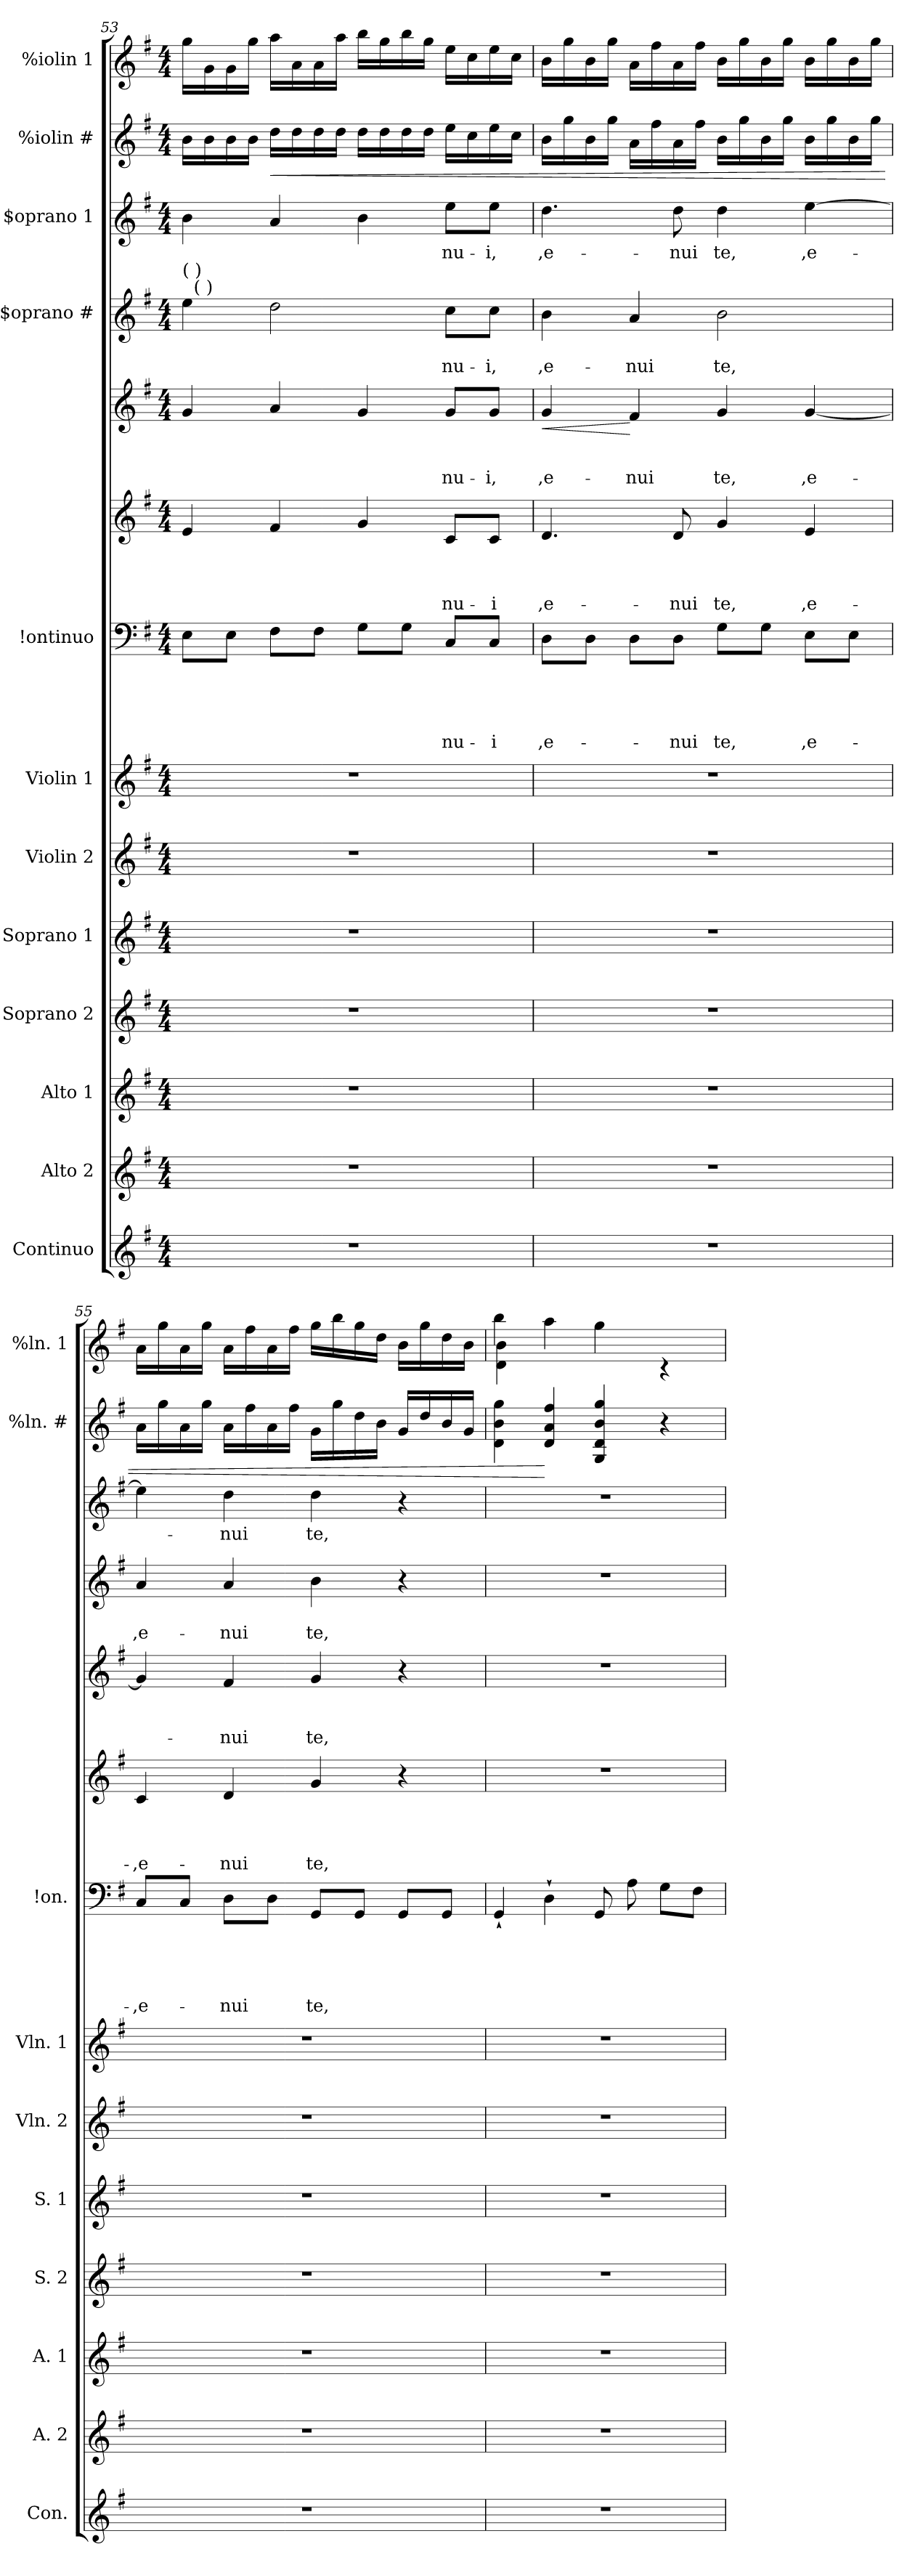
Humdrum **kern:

**kern	**kern	**kern	**kern	**kern	**kern	**kern	**kern	**text	**text	**text	**text	**text	**kern	**text	**text	**text	**text	**kern	**text	**text	**text	**dynam	**kern	**text	**text	**kern	**text	**kern	**dynam	**kern
*part14	*part13	*part12	*part11	*part10	*part9	*part8	*part7	*part7	*part7	*part7	*part7	*part7	*part6	*part6	*part6	*part6	*part6	*part5	*part5	*part5	*part5	*part5	*part4	*part4	*part4	*part3	*part3	*part2	*part2	*part1
*staff14	*staff13	*staff12	*staff11	*staff10	*staff9	*staff8	*staff7	*staff7	*staff7	*staff7	*staff7	*staff7	*staff6	*staff6	*staff6	*staff6	*staff6	*staff5	*staff5	*staff5	*staff5	*staff5	*staff4	*staff4	*staff4	*staff3	*staff3	*staff2	*staff2	*staff1
*I"Continuo	*I"Alto 2	*I"Alto 1	*I"Soprano 2	*I"Soprano 1	*I"Violin 2	*I"Violin 1	*I"!ontinuo	*	*	*	*	*	*I""lto #	*	*	*	*	*I""lto 1	*	*	*	*	*I"$oprano #	*	*	*I"$oprano 1	*	*I"%iolin #	*	*I"%iolin 1
*I'Con.	*I'A. 2	*I'A. 1	*I'S. 2	*I'S. 1	*I'Vln. 2	*I'Vln. 1	*I'!on.	*	*	*	*	*	*	*	*	*	*	*	*	*	*	*	*	*	*	*	*	*I'%ln. #	*	*I'%ln. 1
*clefG2	*clefG2	*clefG2	*clefG2	*clefG2	*clefG2	*clefG2	*clefF4	*	*	*	*	*	*clefG2	*	*	*	*	*clefG2	*	*	*	*	*clefG2	*	*	*clefG2	*	*clefG2	*	*clefG2
*k[f#]	*k[f#]	*k[f#]	*k[f#]	*k[f#]	*k[f#]	*k[f#]	*k[f#]	*	*	*	*	*	*k[f#]	*	*	*	*	*k[f#]	*	*	*	*	*k[f#]	*	*	*k[f#]	*	*k[f#]	*	*k[f#]
*G:	*G:	*G:	*G:	*G:	*G:	*G:	*G:	*	*	*	*	*	*G:	*	*	*	*	*G:	*	*	*	*	*G:	*	*	*G:	*	*G:	*	*G:
*M4/4	*M4/4	*M4/4	*M4/4	*M4/4	*M4/4	*M4/4	*M4/4	*	*	*	*	*	*M4/4	*	*	*	*	*M4/4	*	*	*	*	*M4/4	*	*	*M4/4	*	*M4/4	*	*M4/4
=53	=53	=53	=53	=53	=53	=53	=53	=53	=53	=53	=53	=53	=53	=53	=53	=53	=53	=53	=53	=53	=53	=53	=53	=53	=53	=53	=53	=53	=53	=53
!	!	!	!	!	!	!	!	!	!	!	!	!	!	!	!	!	!	!	!	!	!	!	!LO:TX:a:t=( )\n      ( )	!	!	!	!	!	!	!
1r	1r	1r	1r	1r	1r	1r	8E\L	.	.	.	.	.	4e/	.	.	.	.	4g/	.	.	.	.	4ee\	.	.	4b\	.	16b\LL	.	16gg\LL
.	.	.	.	.	.	.	.	.	.	.	.	.	.	.	.	.	.	.	.	.	.	.	.	.	.	.	.	16b\	.	16g\
.	.	.	.	.	.	.	8E\J	.	.	.	.	.	.	.	.	.	.	.	.	.	.	.	.	.	.	.	.	16b\	.	16g\
.	.	.	.	.	.	.	.	.	.	.	.	.	.	.	.	.	.	.	.	.	.	.	.	.	.	.	.	16b\JJ	.	16gg\JJ
!	!	!	!	!	!	!	!	!	!	!	!	!	!	!	!	!	!	!	!	!	!	!	!	!	!	!	!	!	!LO:HP:b	!
.	.	.	.	.	.	.	8F#>\L	.	.	.	.	.	4f#/	.	.	.	.	4a/	.	.	.	.	2dd\	.	.	4a/	.	16dd\LL	<	16aa\LL
.	.	.	.	.	.	.	.	.	.	.	.	.	.	.	.	.	.	.	.	.	.	.	.	.	.	.	.	16dd\	.	16a\
.	.	.	.	.	.	.	8F#\J	.	.	.	.	.	.	.	.	.	.	.	.	.	.	.	.	.	.	.	.	16dd\	.	16a\
.	.	.	.	.	.	.	.	.	.	.	.	.	.	.	.	.	.	.	.	.	.	.	.	.	.	.	.	16dd\JJ	.	16aa\JJ
.	.	.	.	.	.	.	8G\L	.	.	.	.	.	4g/	.	.	.	.	4g/	.	.	.	.	.	.	.	4b\	.	16dd\LL	.	16bb\LL
.	.	.	.	.	.	.	.	.	.	.	.	.	.	.	.	.	.	.	.	.	.	.	.	.	.	.	.	16dd\	.	16gg\
.	.	.	.	.	.	.	8G\J	.	.	.	.	.	.	.	.	.	.	.	.	.	.	.	.	.	.	.	.	16dd\	.	16bb\
.	.	.	.	.	.	.	.	.	.	.	.	.	.	.	.	.	.	.	.	.	.	.	.	.	.	.	.	16dd\JJ	.	16gg\JJ
!	!	!	!	!	!	!	!	!	!	!	!	!LO:LY:a	!	!	!	!	!LO:LY:b	!	!	!	!LO:LY:b	!	!	!	!LO:LY:b	!	!LO:LY:b	!	!	!
.	.	.	.	.	.	.	8C/L	.	.	.	.	-nu-	8c/L	.	.	.	-nu-	8g/L	.	.	-nu-	.	8cc\L	.	-nu-	8ee\L	-nu-	16ee\LL	.	16ee\LL
.	.	.	.	.	.	.	.	.	.	.	.	.	.	.	.	.	.	.	.	.	.	.	.	.	.	.	.	16cc\	.	16cc\
!	!	!	!	!	!	!	!	!	!	!	!	!LO:LY:a	!	!	!	!	!LO:LY:b	!	!	!	!LO:LY:b	!	!	!	!LO:LY:b	!	!LO:LY:b	!	!	!
.	.	.	.	.	.	.	8C/J	.	.	.	.	-i	8c/J	.	.	.	-i	8g/J	.	.	-i,	.	8cc\J	.	-i,	8ee\J	-i,	16ee\	.	16ee\
.	.	.	.	.	.	.	.	.	.	.	.	.	.	.	.	.	.	.	.	.	.	.	.	.	.	.	.	16cc\JJ	.	16cc\JJ
!!LO:PB:g=z
=54	=54	=54	=54	=54	=54	=54	=54	=54	=54	=54	=54	=54	=54	=54	=54	=54	=54	=54	=54	=54	=54	=54	=54	=54	=54	=54	=54	=54	=54	=54
!	!	!	!	!	!	!	!	!	!	!	!	!LO:LY:a	!	!	!	!	!LO:LY:b	!	!	!	!LO:LY:b	!LO:HP:b	!	!	!LO:LY:b	!	!LO:LY:b	!	!	!
1r	1r	1r	1r	1r	1r	1r	8D>\L	.	.	.	.	,e-	4.d/	.	.	.	,e-	4g/	.	.	,e-	<	4b\	.	,e-	4.dd\	,e-	16b\LL	.	16b\LL
.	.	.	.	.	.	.	.	.	.	.	.	.	.	.	.	.	.	.	.	.	.	.	.	.	.	.	.	16gg\	.	16gg\
.	.	.	.	.	.	.	8D\J	.	.	.	.	.	.	.	.	.	.	.	.	.	.	.	.	.	.	.	.	16b\	.	16b\
.	.	.	.	.	.	.	.	.	.	.	.	.	.	.	.	.	.	.	.	.	.	.	.	.	.	.	.	16gg\JJ	.	16gg\JJ
!	!	!	!	!	!	!	!	!	!	!	!	!	!	!	!	!	!	!	!	!	!LO:LY:b	!	!	!	!LO:LY:b	!	!	!	!	!
.	.	.	.	.	.	.	8D>\L	.	.	.	.	.	.	.	.	.	.	4f#/	.	.	-nui	[	4a/	.	-nui	.	.	16a\LL	.	16a\LL
.	.	.	.	.	.	.	.	.	.	.	.	.	.	.	.	.	.	.	.	.	.	.	.	.	.	.	.	16ff#\	.	16ff#\
!	!	!	!	!	!	!	!	!	!	!	!	!LO:LY:a	!	!	!	!	!LO:LY:b	!	!	!	!	!	!	!	!	!	!LO:LY:b	!	!	!
.	.	.	.	.	.	.	8D\J	.	.	.	.	-nui	8d/	.	.	.	-nui	.	.	.	.	.	.	.	.	8dd\	-nui	16a\	.	16a\
.	.	.	.	.	.	.	.	.	.	.	.	.	.	.	.	.	.	.	.	.	.	.	.	.	.	.	.	16ff#\JJ	.	16ff#\JJ
!	!	!	!	!	!	!	!	!	!	!	!	!LO:LY:a	!	!	!	!	!LO:LY:b	!	!	!	!LO:LY:b	!	!	!	!LO:LY:b	!	!LO:LY:b	!	!	!
.	.	.	.	.	.	.	8G\L	.	.	.	.	te,	4g/	.	.	.	te,	4g/	.	.	te,	.	2b\	.	te,	4dd\	te,	16b\LL	.	16b\LL
.	.	.	.	.	.	.	.	.	.	.	.	.	.	.	.	.	.	.	.	.	.	.	.	.	.	.	.	16gg\	.	16gg\
.	.	.	.	.	.	.	8G\J	.	.	.	.	.	.	.	.	.	.	.	.	.	.	.	.	.	.	.	.	16b\	.	16b\
.	.	.	.	.	.	.	.	.	.	.	.	.	.	.	.	.	.	.	.	.	.	.	.	.	.	.	.	16gg\JJ	.	16gg\JJ
!	!	!	!	!	!	!	!	!	!	!	!	!LO:LY:a	!	!	!	!	!LO:LY:b	!	!	!	!LO:LY:b	!	!	!	!	!	!LO:LY:b	!	!	!
.	.	.	.	.	.	.	8E\L	.	.	.	.	,e-	4e/	.	.	.	,e-	[<4g/	.	.	,e-	.	.	.	.	[>4ee\	,e-	16b\LL	.	16b\LL
.	.	.	.	.	.	.	.	.	.	.	.	.	.	.	.	.	.	.	.	.	.	.	.	.	.	.	.	16gg\	.	16gg\
.	.	.	.	.	.	.	8E\J	.	.	.	.	.	.	.	.	.	.	.	.	.	.	.	.	.	.	.	.	16b\	.	16b\
.	.	.	.	.	.	.	.	.	.	.	.	.	.	.	.	.	.	.	.	.	.	.	.	.	.	.	.	16gg\JJ	.	16gg\JJ
=55	=55	=55	=55	=55	=55	=55	=55	=55	=55	=55	=55	=55	=55	=55	=55	=55	=55	=55	=55	=55	=55	=55	=55	=55	=55	=55	=55	=55	=55	=55
!	!	!	!	!	!	!	!	!	!	!	!	!LO:LY:a	!	!	!	!	!LO:LY:b	!	!	!	!	!	!	!	!LO:LY:b	!	!	!	!	!
1r	1r	1r	1r	1r	1r	1r	8C/L	.	.	.	.	-,e-	4c/	.	.	.	-,e-	4g/]	.	.	.	.	4a/	.	,e-	4ee\]	.	16a\LL	.	16a\LL
.	.	.	.	.	.	.	.	.	.	.	.	.	.	.	.	.	.	.	.	.	.	.	.	.	.	.	.	16gg\	.	16gg\
.	.	.	.	.	.	.	8C/J	.	.	.	.	.	.	.	.	.	.	.	.	.	.	.	.	.	.	.	.	16a\	.	16a\
.	.	.	.	.	.	.	.	.	.	.	.	.	.	.	.	.	.	.	.	.	.	.	.	.	.	.	.	16gg\JJ	.	16gg\JJ
!	!	!	!	!	!	!	!	!	!	!	!	!LO:LY:a	!	!	!	!	!LO:LY:b	!	!	!	!LO:LY:b	!	!	!	!LO:LY:b	!	!LO:LY:b	!	!	!
.	.	.	.	.	.	.	8D\L	.	.	.	.	-nui	4d/	.	.	.	-nui	4f#/	.	.	-nui	.	4a/	.	-nui	4dd\	-nui	16a\LL	.	16a\LL
.	.	.	.	.	.	.	.	.	.	.	.	.	.	.	.	.	.	.	.	.	.	.	.	.	.	.	.	16ff#\	.	16ff#\
.	.	.	.	.	.	.	8D\J	.	.	.	.	.	.	.	.	.	.	.	.	.	.	.	.	.	.	.	.	16a\	.	16a\
.	.	.	.	.	.	.	.	.	.	.	.	.	.	.	.	.	.	.	.	.	.	.	.	.	.	.	.	16ff#\JJ	.	16ff#\JJ
!	!	!	!	!	!	!	!	!	!	!	!	!LO:LY:a	!	!	!	!	!LO:LY:b	!	!	!	!LO:LY:b	!	!	!	!LO:LY:b	!	!LO:LY:b	!	!	!
.	.	.	.	.	.	.	8GG/L	.	.	.	.	te,	4g/	.	.	.	te,	4g/	.	.	te,	.	4b\	.	te,	4dd\	te,	16g\LL	.	16gg\LL
.	.	.	.	.	.	.	.	.	.	.	.	.	.	.	.	.	.	.	.	.	.	.	.	.	.	.	.	16gg\	.	16bb\
.	.	.	.	.	.	.	8GG/J	.	.	.	.	.	.	.	.	.	.	.	.	.	.	.	.	.	.	.	.	16dd\	.	16gg\
.	.	.	.	.	.	.	.	.	.	.	.	.	.	.	.	.	.	.	.	.	.	.	.	.	.	.	.	16b\JJ	.	16dd\JJ
.	.	.	.	.	.	.	8GG/L	.	.	.	.	.	4r	.	.	.	.	4r	.	.	.	.	4r	.	.	4r	.	16g/LL	.	16b\LL
.	.	.	.	.	.	.	.	.	.	.	.	.	.	.	.	.	.	.	.	.	.	.	.	.	.	.	.	16dd/	.	16gg\
.	.	.	.	.	.	.	8GG/J	.	.	.	.	.	.	.	.	.	.	.	.	.	.	.	.	.	.	.	.	16b/	.	16dd\
.	.	.	.	.	.	.	.	.	.	.	.	.	.	.	.	.	.	.	.	.	.	.	.	.	.	.	.	16g/JJ	.	16b\JJ
=56	=56	=56	=56	=56	=56	=56	=56	=56	=56	=56	=56	=56	=56	=56	=56	=56	=56	=56	=56	=56	=56	=56	=56	=56	=56	=56	=56	=56	=56	=56
*	*	*	*	*	*	*	*	*	*	*	*	*	*	*	*	*	*	*	*	*	*	*	*	*	*	*	*	*	*	*^
1r	1r	1r	1r	1r	1r	1r	4GG`</	.	.	.	.	.	1r	.	.	.	.	1r	.	.	.	.	1r	.	.	1r	.	4d\ 4b\ 4gg\	.	4bb\	4d\ 4b\
.	.	.	.	.	.	.	4D`>\	.	.	.	.	.	.	.	.	.	.	.	.	.	.	.	.	.	.	.	.	4d/ 4a/ 4ff#/	[	4aa\	2ryy
.	.	.	.	.	.	.	8GG/	.	.	.	.	.	.	.	.	.	.	.	.	.	.	.	.	.	.	.	.	4G/ 4d/ 4b/ 4gg/	.	4gg\	.
.	.	.	.	.	.	.	8A\	.	.	.	.	.	.	.	.	.	.	.	.	.	.	.	.	.	.	.	.	.	.	.	.
.	.	.	.	.	.	.	8G\L	.	.	.	.	.	.	.	.	.	.	.	.	.	.	.	.	.	.	.	.	4r	.	4ryy	4rc
.	.	.	.	.	.	.	8F#\J	.	.	.	.	.	.	.	.	.	.	.	.	.	.	.	.	.	.	.	.	.	.	.	.
*	*	*	*	*	*	*	*	*	*	*	*	*	*	*	*	*	*	*	*	*	*	*	*	*	*	*	*	*	*	*v	*v
=	=	=	=	=	=	=	=	=	=	=	=	=	=	=	=	=	=	=	=	=	=	=	=	=	=	=	=	=	=	=
*-	*-	*-	*-	*-	*-	*-	*-	*-	*-	*-	*-	*-	*-	*-	*-	*-	*-	*-	*-	*-	*-	*-	*-	*-	*-	*-	*-	*-	*-	*-
